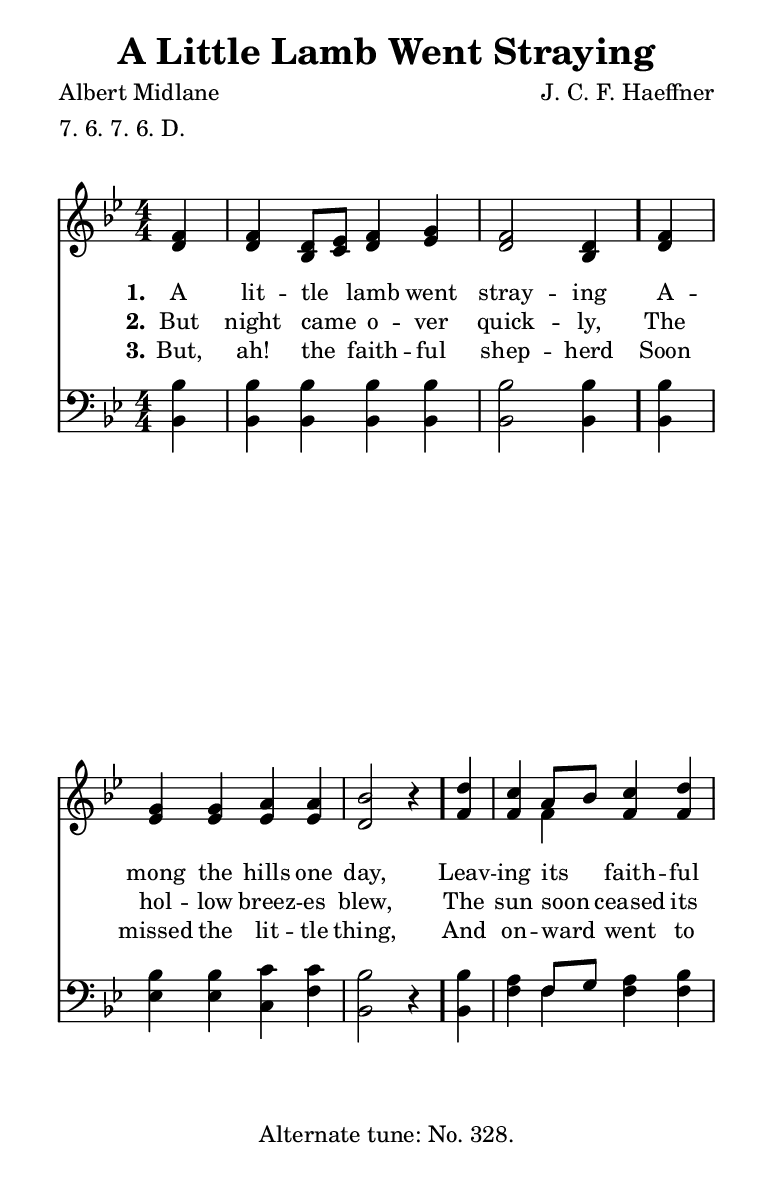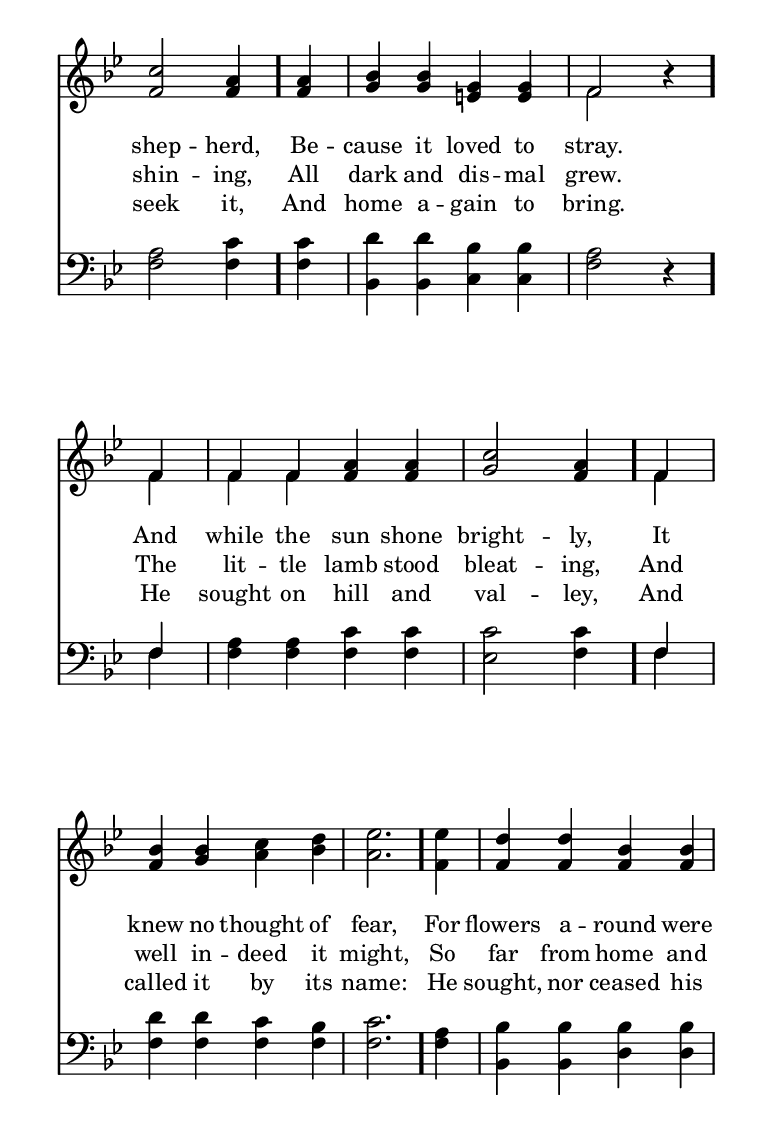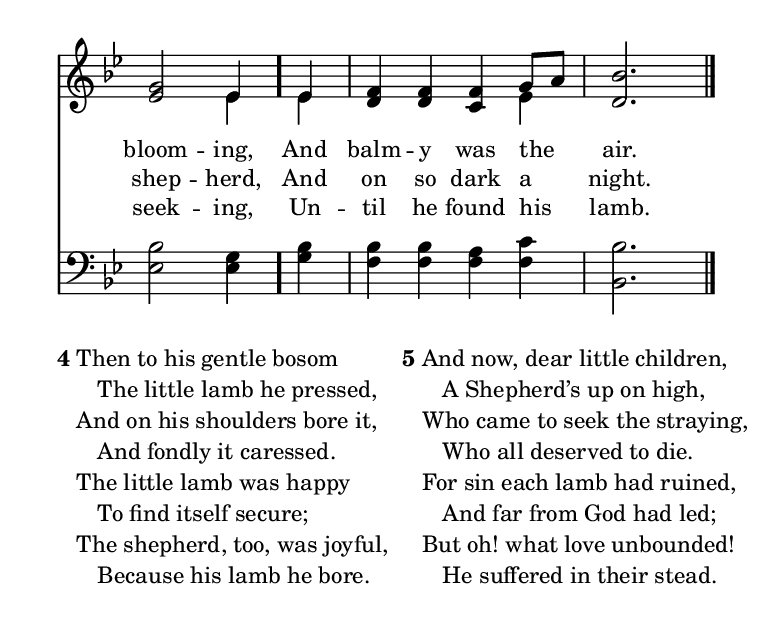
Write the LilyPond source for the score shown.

\include "common/global.ily"
\paper {
  \include "common/paper.ily"
  score-markup-spacing.padding = 3
  score-markup-spacing.basic-distance = 3
  oddFooterMarkup = \markup { \vspace #1.2 \fill-line { \on-the-fly \first-page "Alternate tune: No. 328." } }
}

\header{
  %children
  hymnnumber = "329"
  title = "A Little Lamb Went Straying"
  tunename = "Springfield"
  meter = "7. 6. 7. 6. D."
  poet = "Albert Midlane"
  composer = "J. C. F. Haeffner"
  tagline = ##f
}

global = {
  \include "common/overrides.ily"
  \override Staff.TimeSignature.style = #'numbered
  \time 4/4
  \override Score.MetronomeMark.transparent = ##t % hide all fermata changes too
  \tempo 4=90
  \key bes \major
  \partial 4
  \autoBeamOff
}

notesSoprano = {
\global
\relative c' {

  f4 | f d8[ ees] f4 g | f2 d4
  f4 | g g a a | bes2 r4
  d4 | c a8[ bes] c4 d | c2 a4
  a4 | bes bes g g | f2 r4
  f4 | f f a a | c2 a4
  f4 | bes bes c d | ees2.
  ees4 | d d bes bes | g2 ees4
  ees4 | f f f g8[ a] | bes2.

  \bar "|."

}
}

notesAlto = {
\global
\relative e' {

  d4 | d bes8[ c] d4 ees | d2 bes4
  d4 | ees ees ees ees | d2 r4
  f4 | f f f f | f2 f4
  f4 | g g e e | f2 r4
  f4 | f f f f | g2 f4
  f4 | f g a bes | a2.
  f4 | f f f f | ees2 ees4
  ees4 | d d c ees | d2.

}
}

notesTenor = {
\global
\relative a {

  bes4 | bes bes bes bes | bes2 bes4
  bes4 | bes bes c c | bes2 r4
  bes4 | a f8[ g] a4 bes | a2 c4
  c4 | d d bes bes | a2 r4
  f4 | a a c c | c2 c4
  f,4 | d'4 d c bes | c2.
  a4 | bes bes bes bes | bes2 g4
  bes4 | bes bes a c | bes2.

}
}

notesBass = {
\global
\relative f, {

  bes4 | bes bes bes bes | bes2 bes4
  bes4 | ees ees c f | bes,2 r4
  bes4 | f'4 f f f | f2 f4
  f4 | bes, bes c c | f2 r4
  f4 | f f f f | ees2 f4
  f4 | f f f f | f2.
  f4 | bes, bes d d | ees2 ees4
  g4 | f f f f | bes,2.

}
}

wordsA = \lyricmode {
\set stanza = "1."

A lit -- tle lamb went stray -- ing \bar "."
A -- mong the hills one day, \bar "."
Leav -- ing its faith -- ful shep -- herd, \bar "."
Be -- cause it loved to stray. \bar "."
And while the sun shone bright -- ly, \bar "."
It knew no thought of fear, \bar "."
For flowers a -- round were bloom -- ing, \bar "."
And balm -- y was the air. \bar "."

}

wordsB = \lyricmode {
\set stanza = "2."

But night came o -- ver quick -- ly,
The hol -- low breez -- es blew,
The sun soon ceased its shin -- ing,
All dark and dis -- mal grew.
The lit -- tle lamb stood bleat -- ing,
And well in -- deed it might,
So far from home and shep -- herd,
And on so dark a night.

}

wordsC = \lyricmode {
\set stanza = "3."

But, ah! the faith -- ful shep -- herd
Soon missed the lit -- tle thing,
And on -- ward went to seek it,
And home a -- gain to bring.
He sought on hill and val -- ley,
And called it by its name:
He sought, nor ceased his seek -- ing,
Un -- til he found his lamb.

}

wordsD = \markuplist {

\line { Then to his gentle bosom }
\line { { \hspace #2 } The little lamb he pressed, }
\line { And on his shoulders bore it, }
\line { { \hspace #2 } And fondly it caressed. }
\line { The little lamb was happy }
\line { { \hspace #2 } To find itself secure; }
\line { The shepherd, too, was joyful, }
\line { { \hspace #2 } Because his lamb he bore. }

}

wordsE = \markuplist {

\line { And now, dear little children, }
\line { { \hspace #2 } A Shepherd’s up on high, }
\line { Who came to seek the straying, }
\line { { \hspace #2 } Who all deserved to die. }
\line { For sin each lamb had ruined, }
\line { { \hspace #2 } And far from God had led; }
\line { But oh! what love unbounded! }
\line { { \hspace #2 } He suffered in their stead. }

}

\score {
  \context ChoirStaff <<
    \context Staff = upper <<
      \set Staff.autoBeaming = ##f
      \set ChoirStaff.systemStartDelimiter = #'SystemStartBar
      \set ChoirStaff.printPartCombineTexts = ##f
      \partcombine #'(2 . 11) \notesSoprano \notesAlto
      \context NullVoice = sopranos { \voiceOne << \notesSoprano >> }
      \context Lyrics = one   \lyricsto sopranos \wordsA
      \context Lyrics = two   \lyricsto sopranos \wordsB
      \context Lyrics = three \lyricsto sopranos \wordsC
    >>
    \context Staff = men <<
      \set Staff.autoBeaming = ##f
      \clef bass
      \set ChoirStaff.printPartCombineTexts = ##f
      \partcombine #'(2 . 11) \notesTenor \notesBass
    >>
  >>
  \layout {
    \include "common/layout.ily"
  }
  \midi{
    \include "common/midi.ily"
  }
}

\noPageBreak

\markup { \fill-line {
  \hspace #0.1
  \line{ \bold 4 \column { \wordsD } }
  \hspace #0.1
  \line{ \bold 5 \column { \wordsE } }
  \hspace #0.1
} }

\version "2.19.49"  % necessary for upgrading to future LilyPond versions.

% vi:set et ts=2 sw=2 ai nocindent syntax=lilypond:
